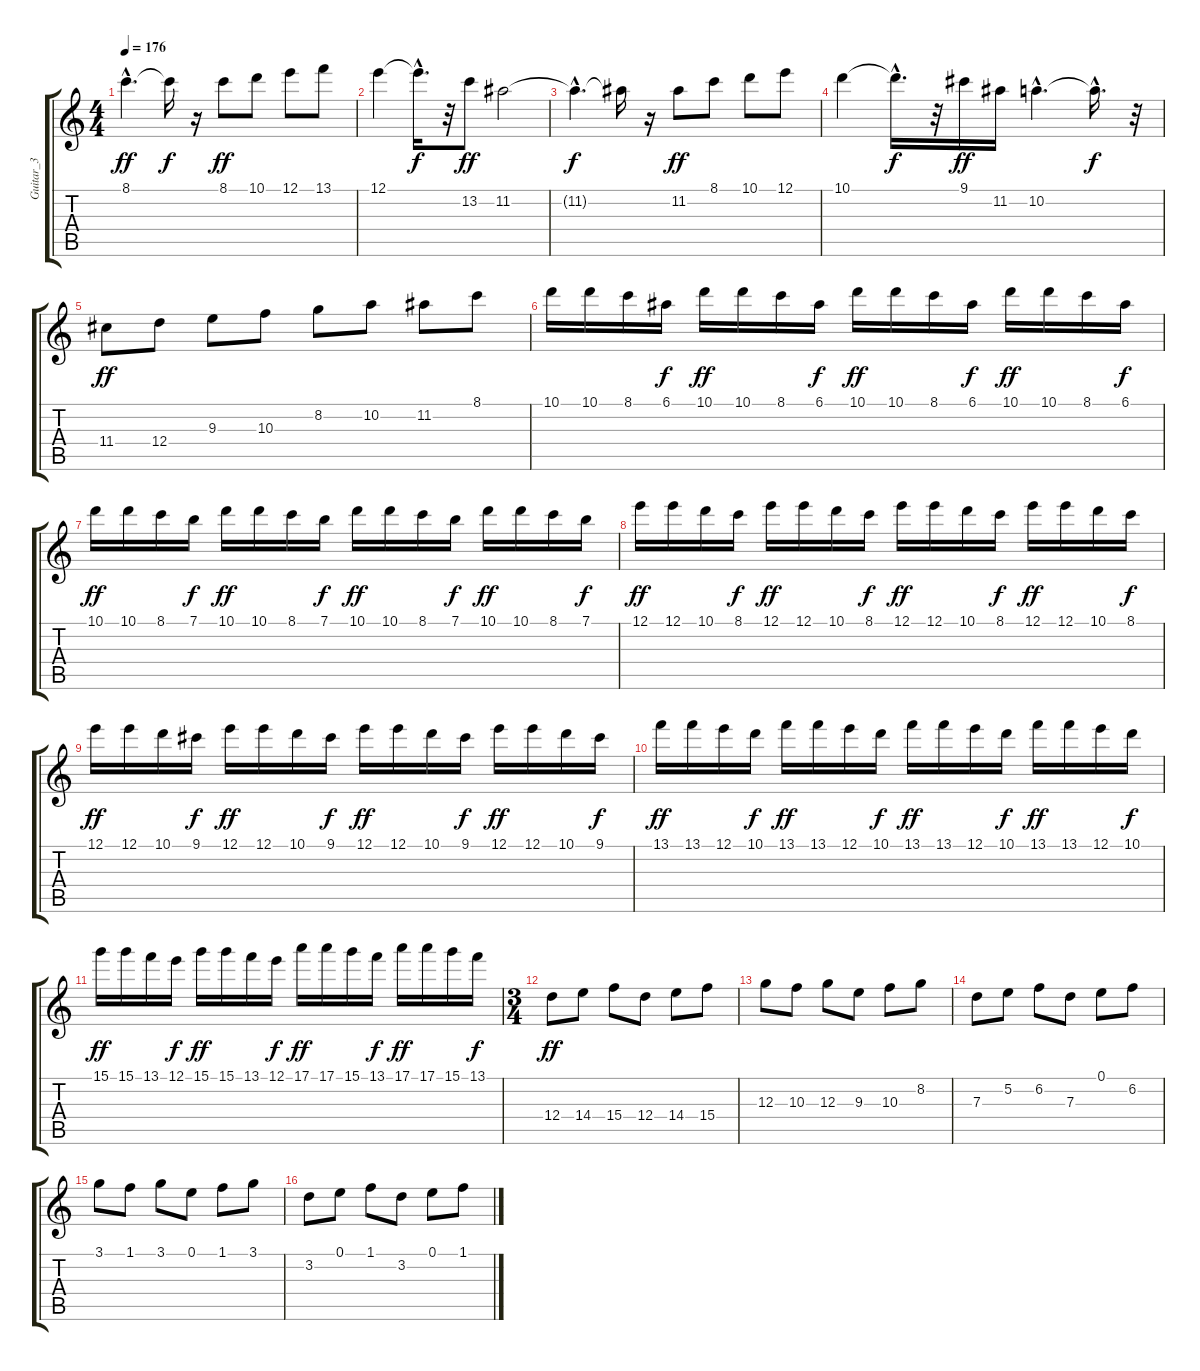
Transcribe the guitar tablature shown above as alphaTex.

\track ("Guitar_3" "Guitar_3") {instrument distortionguitar}
\staff {score tabs}
\tuning (E4 B3 G3 D3 A2 E2) {hide}
\ts (4 4)
\tempo 176
\clef g2
\ks c
8.1{hac}.4{d dy ff} 8.1{t}.16{dy f} r.16 8.1.8{dy ff} 10.1.8 12.1.8 13.1.8 |
12.1.4 12.1{hac t}.16{d dy f} r.32 13.2.8{dy ff} 11.2.2 |
11.2{hac t}.4{d dy f} 11.2{t}.16 r.16 11.2.8{dy ff} 8.1.8 10.1.8 12.1.8 |
10.1.4 10.1{hac t}.16{d dy f} r.32 9.1.16{dy ff} 11.2.16 10.2{hac}.4{d} 10.2{hac t}.16{d dy f} r.32 |
11.4.8{dy ff} 12.4.8 9.3.8 10.3.8 8.2.8 10.2.8 11.2.8 8.1.8 |
10.1.16 10.1.16 8.1.16 6.1.16{dy f} 10.1.16{dy ff} 10.1.16 8.1.16 6.1.16{dy f} 10.1.16{dy ff} 10.1.16 8.1.16 6.1.16{dy f} 10.1.16{dy ff} 10.1.16 8.1.16 6.1.16{dy f} |
10.1.16{dy ff} 10.1.16 8.1.16 7.1.16{dy f} 10.1.16{dy ff} 10.1.16 8.1.16 7.1.16{dy f} 10.1.16{dy ff} 10.1.16 8.1.16 7.1.16{dy f} 10.1.16{dy ff} 10.1.16 8.1.16 7.1.16{dy f} |
12.1.16{dy ff} 12.1.16 10.1.16 8.1.16{dy f} 12.1.16{dy ff} 12.1.16 10.1.16 8.1.16{dy f} 12.1.16{dy ff} 12.1.16 10.1.16 8.1.16{dy f} 12.1.16{dy ff} 12.1.16 10.1.16 8.1.16{dy f} |
12.1.16{dy ff} 12.1.16 10.1.16 9.1.16{dy f} 12.1.16{dy ff} 12.1.16 10.1.16 9.1.16{dy f} 12.1.16{dy ff} 12.1.16 10.1.16 9.1.16{dy f} 12.1.16{dy ff} 12.1.16 10.1.16 9.1.16{dy f} |
13.1.16{dy ff} 13.1.16 12.1.16 10.1.16{dy f} 13.1.16{dy ff} 13.1.16 12.1.16 10.1.16{dy f} 13.1.16{dy ff} 13.1.16 12.1.16 10.1.16{dy f} 13.1.16{dy ff} 13.1.16 12.1.16 10.1.16{dy f} |
15.1.16{dy ff} 15.1.16 13.1.16 12.1.16{dy f} 15.1.16{dy ff} 15.1.16 13.1.16 12.1.16{dy f} 17.1.16{dy ff} 17.1.16 15.1.16 13.1.16{dy f} 17.1.16{dy ff} 17.1.16 15.1.16 13.1.16{dy f} |
\ts (3 4)
12.4.8{dy ff} 14.4.8 15.4.8 12.4.8 14.4.8 15.4.8 |
12.3.8 10.3.8 12.3.8 9.3.8 10.3.8 8.2.8 |
7.3.8 5.2.8 6.2.8 7.3.8 0.1.8 6.2.8 |
3.1.8 1.1.8 3.1.8 0.1.8 1.1.8 3.1.8 |
3.2.8 0.1.8 1.1.8 3.2.8 0.1.8 1.1.8
